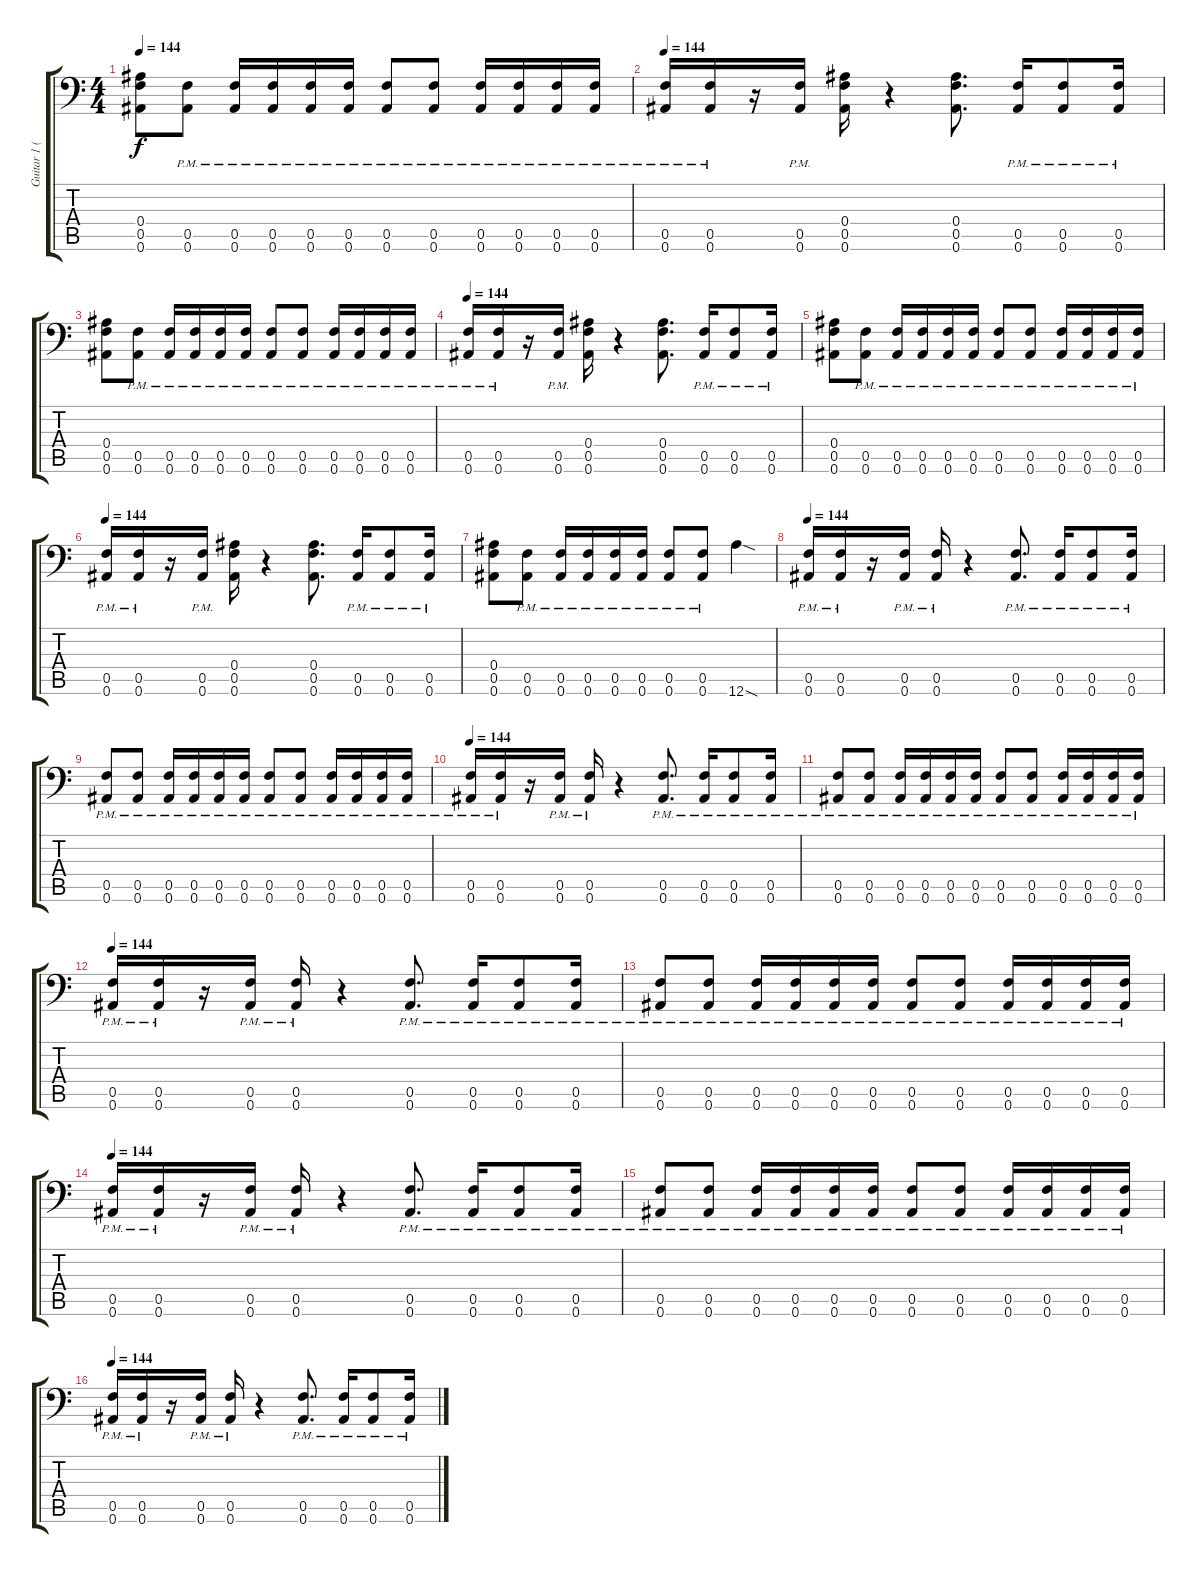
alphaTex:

\track ("Guitar 1 (Right)" "Guitar 1 (") {instrument distortionguitar}
\staff {score tabs}
\tuning (C4 G3 Eb3 Bb2 F2 Bb1) {hide}
\ts (4 4)
\tempo 144
\clef f4
\ks c
(0.4 0.5 0.6).8{dy f} (0.5{pm} 0.6{pm}).8 (0.5{pm} 0.6{pm}).16 (0.5{pm} 0.6{pm}).16 (0.5{pm} 0.6{pm}).16 (0.5{pm} 0.6{pm}).16 (0.5{pm} 0.6{pm}).8 (0.5{pm} 0.6{pm}).8 (0.5{pm} 0.6{pm}).16 (0.5{pm} 0.6{pm}).16 (0.5{pm} 0.6{pm}).16 (0.5{pm} 0.6{pm}).16 |
\tempo 144
(0.5{pm} 0.6{pm}).16 (0.5{pm} 0.6{pm}).16 r.16 (0.5{pm} 0.6{pm}).16 (0.4 0.5 0.6).16 r.4 (0.4 0.5 0.6).8{d} (0.5{pm} 0.6{pm}).16 (0.5{pm} 0.6{pm}).8 (0.5{pm} 0.6{pm}).16 |
(0.4 0.5 0.6).8 (0.5{pm} 0.6{pm}).8 (0.5{pm} 0.6{pm}).16 (0.5{pm} 0.6{pm}).16 (0.5{pm} 0.6{pm}).16 (0.5{pm} 0.6{pm}).16 (0.5{pm} 0.6{pm}).8 (0.5{pm} 0.6{pm}).8 (0.5{pm} 0.6{pm}).16 (0.5{pm} 0.6{pm}).16 (0.5{pm} 0.6{pm}).16 (0.5{pm} 0.6{pm}).16 |
\tempo 144
(0.5{pm} 0.6{pm}).16 (0.5{pm} 0.6{pm}).16 r.16 (0.5{pm} 0.6{pm}).16 (0.4 0.5 0.6).16 r.4 (0.4 0.5 0.6).8{d} (0.5{pm} 0.6{pm}).16 (0.5{pm} 0.6{pm}).8 (0.5{pm} 0.6{pm}).16 |
(0.4 0.5 0.6).8 (0.5{pm} 0.6{pm}).8 (0.5{pm} 0.6{pm}).16 (0.5{pm} 0.6{pm}).16 (0.5{pm} 0.6{pm}).16 (0.5{pm} 0.6{pm}).16 (0.5{pm} 0.6{pm}).8 (0.5{pm} 0.6{pm}).8 (0.5{pm} 0.6{pm}).16 (0.5{pm} 0.6{pm}).16 (0.5{pm} 0.6{pm}).16 (0.5{pm} 0.6{pm}).16 |
\tempo 144
(0.5{pm} 0.6{pm}).16 (0.5{pm} 0.6{pm}).16 r.16 (0.5{pm} 0.6{pm}).16 (0.4 0.5 0.6).16 r.4 (0.4 0.5 0.6).8{d} (0.5{pm} 0.6{pm}).16 (0.5{pm} 0.6{pm}).8 (0.5{pm} 0.6{pm}).16 |
(0.4 0.5 0.6).8 (0.5{pm} 0.6{pm}).8 (0.5{pm} 0.6{pm}).16 (0.5{pm} 0.6{pm}).16 (0.5{pm} 0.6{pm}).16 (0.5{pm} 0.6{pm}).16 (0.5{pm} 0.6{pm}).8 (0.5{pm} 0.6{pm}).8 12.6{sod}.4 |
\tempo 144
(0.5{pm} 0.6{pm}).16 (0.5{pm} 0.6{pm}).16 r.16 (0.5{pm} 0.6{pm}).16 (0.5{pm} 0.6{pm}).16 r.4 (0.5{pm} 0.6{pm}).8{d} (0.5{pm} 0.6{pm}).16 (0.5{pm} 0.6{pm}).8 (0.5{pm} 0.6{pm}).16 |
(0.5{pm} 0.6{pm}).8 (0.5{pm} 0.6{pm}).8 (0.5{pm} 0.6{pm}).16 (0.5{pm} 0.6{pm}).16 (0.5{pm} 0.6{pm}).16 (0.5{pm} 0.6{pm}).16 (0.5{pm} 0.6{pm}).8 (0.5{pm} 0.6{pm}).8 (0.5{pm} 0.6{pm}).16 (0.5{pm} 0.6{pm}).16 (0.5{pm} 0.6{pm}).16 (0.5{pm} 0.6{pm}).16 |
\tempo 144
(0.5{pm} 0.6{pm}).16 (0.5{pm} 0.6{pm}).16 r.16 (0.5{pm} 0.6{pm}).16 (0.5{pm} 0.6{pm}).16 r.4 (0.5{pm} 0.6{pm}).8{d} (0.5{pm} 0.6{pm}).16 (0.5{pm} 0.6{pm}).8 (0.5{pm} 0.6{pm}).16 |
(0.5{pm} 0.6{pm}).8 (0.5{pm} 0.6{pm}).8 (0.5{pm} 0.6{pm}).16 (0.5{pm} 0.6{pm}).16 (0.5{pm} 0.6{pm}).16 (0.5{pm} 0.6{pm}).16 (0.5{pm} 0.6{pm}).8 (0.5{pm} 0.6{pm}).8 (0.5{pm} 0.6{pm}).16 (0.5{pm} 0.6{pm}).16 (0.5{pm} 0.6{pm}).16 (0.5{pm} 0.6{pm}).16 |
\tempo 144
(0.5{pm} 0.6{pm}).16 (0.5{pm} 0.6{pm}).16 r.16 (0.5{pm} 0.6{pm}).16 (0.5{pm} 0.6{pm}).16 r.4 (0.5{pm} 0.6{pm}).8{d} (0.5{pm} 0.6{pm}).16 (0.5{pm} 0.6{pm}).8 (0.5{pm} 0.6{pm}).16 |
(0.5{pm} 0.6{pm}).8 (0.5{pm} 0.6{pm}).8 (0.5{pm} 0.6{pm}).16 (0.5{pm} 0.6{pm}).16 (0.5{pm} 0.6{pm}).16 (0.5{pm} 0.6{pm}).16 (0.5{pm} 0.6{pm}).8 (0.5{pm} 0.6{pm}).8 (0.5{pm} 0.6{pm}).16 (0.5{pm} 0.6{pm}).16 (0.5{pm} 0.6{pm}).16 (0.5{pm} 0.6{pm}).16 |
\tempo 144
(0.5{pm} 0.6{pm}).16 (0.5{pm} 0.6{pm}).16 r.16 (0.5{pm} 0.6{pm}).16 (0.5{pm} 0.6{pm}).16 r.4 (0.5{pm} 0.6{pm}).8{d} (0.5{pm} 0.6{pm}).16 (0.5{pm} 0.6{pm}).8 (0.5{pm} 0.6{pm}).16 |
(0.5{pm} 0.6{pm}).8 (0.5{pm} 0.6{pm}).8 (0.5{pm} 0.6{pm}).16 (0.5{pm} 0.6{pm}).16 (0.5{pm} 0.6{pm}).16 (0.5{pm} 0.6{pm}).16 (0.5{pm} 0.6{pm}).8 (0.5{pm} 0.6{pm}).8 (0.5{pm} 0.6{pm}).16 (0.5{pm} 0.6{pm}).16 (0.5{pm} 0.6{pm}).16 (0.5{pm} 0.6{pm}).16 |
\tempo 144
(0.5{pm} 0.6{pm}).16 (0.5{pm} 0.6{pm}).16 r.16 (0.5{pm} 0.6{pm}).16 (0.5{pm} 0.6{pm}).16 r.4 (0.5{pm} 0.6{pm}).8{d} (0.5{pm} 0.6{pm}).16 (0.5{pm} 0.6{pm}).8 (0.5{pm} 0.6{pm}).16
